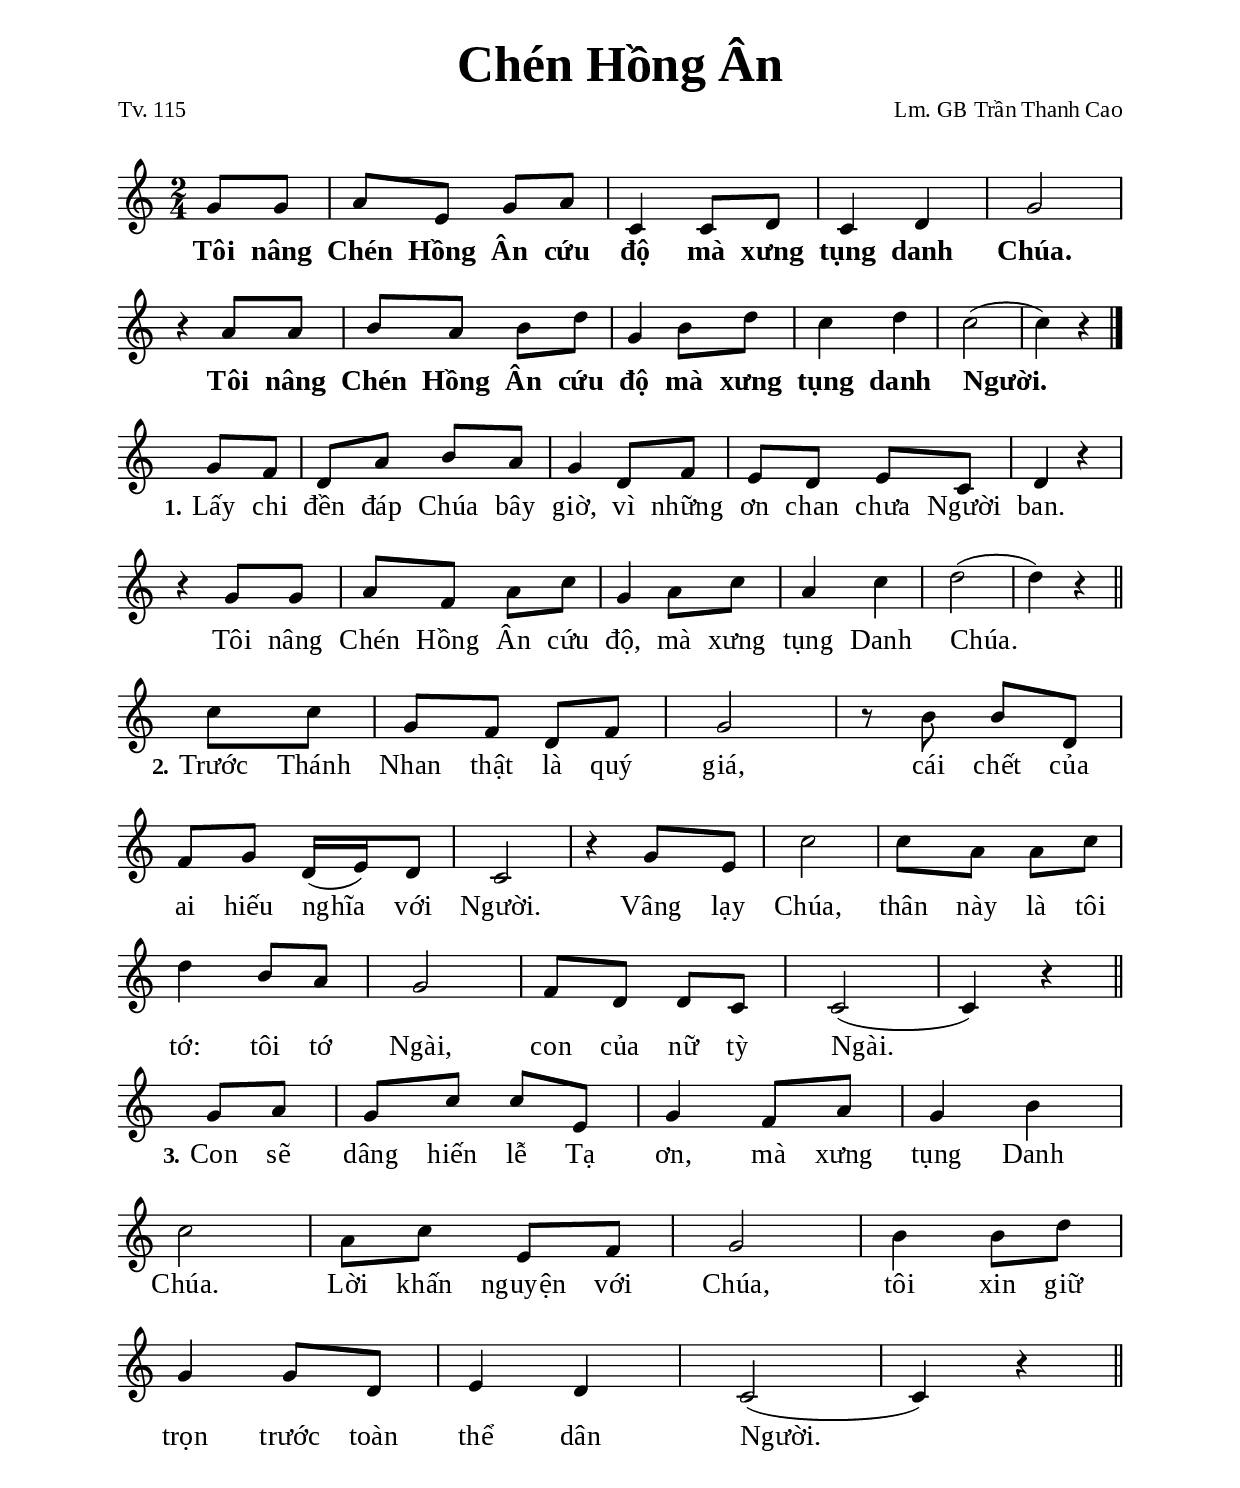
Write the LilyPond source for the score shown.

% Cài đặt chung
\version "2.22.1"
\include "english.ly"

\header {
  title = \markup { \fontsize #3 "Chén Hồng Ân" }
  poet = "Tv. 115"
  composer = "Lm. GB Trần Thanh Cao"
  arranger = " "
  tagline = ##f
}

% Nhạc điệp khúc
nhacDiepKhuc = \relative c'' {
  \partial 4 g8 g |
  a e g a |
  c,4 c8 d |
  c4 d |
  g2 |
  r4 a8 a |
  b a b d |
  g,4 b8 d |
  c4 d |
  c2 ( |
  c4) r \bar "|."
}

% Nhạc phiên khúc
nhacPhienKhucMot = \relative c'' {
  \partial 4 g8 f |
  d a' b a |
  g4 d8 f |
  e d e c |
  d4 r |
  r g8 g |
  a f a c |
  g4 a8 c |
  a4 c |
  d2 ( |
  d4) r \bar "||"
}

nhacPhienKhucHai = \relative c'' {
  \partial 4 c8 c |
  g f d f |
  g2 |
  r8 b b d, |
  f g d16 (e) d8 |
  c2 |
  r4 g'8 e |
  c'2 |
  c8 a a c |
  d4 b8 a |
  g2 |
  f8 d d c |
  c2 ( |
  c4) r \bar "||"
}

nhacPhienKhucBa = \relative c'' {
  \partial 4 g8 a |
  g c c e, |
  g4 f8 a |
  g4 b |
  c2 |
  a8 c e, f |
  g2 |
  b4 b8 d |
  g,4 g8 d |
  e4 d |
  c2 ( |
  c4) r \bar "||"
}

% Lời điệp khúc
loiDiepKhuc = \lyricmode {
  Tôi nâng Chén Hồng Ân cứu độ mà xưng tụng danh Chúa.
  Tôi nâng Chén Hồng Ân  cứu độ mà xưng tụng danh Người.
}

% Lời phiên khúc
loiPhienKhucMot = \lyricmode {
  \set stanza = #"1."
  Lấy chi đền đáp Chúa bây giờ,
  vì những ơn chan chưa Người ban.
  Tôi nâng Chén Hồng Ân cứu độ, mà xưng tụng Danh Chúa.
}

loiPhienKhucHai = \lyricmode {
  \set stanza = #"2."
  Trước Thánh Nhan thật là quý giá,
  cái chết của ai hiếu nghĩa với Người.
  Vâng lạy Chúa, thân này là tôi tớ:
  tôi tớ Ngài, con của nữ tỳ Ngài.
}

loiPhienKhucBa = \lyricmode {
  \set stanza = #"3."
  Con sẽ dâng hiến lễ Tạ ơn, mà xưng tụng Danh Chúa.
  Lời khấn nguyện với Chúa,
  tôi xin giữ trọn trước toàn thể dân Người.
}


% Dàn trang
\paper {
  #(set-paper-size "a4")
  top-margin = 20\mm
  bottom-margin = 10\mm
  left-margin = 20\mm
  right-margin = 20\mm
  indent = #0
  #(define fonts
    (make-pango-font-tree
      "Liberation Serif"
      "Liberation Serif"
      "Liberation Serif"
      (/ 20 20)))
  page-count = #1
  system-system-spacing = #'((basic-distance . 12.5))
  score-system-spacing = #'((basic-distance . 12.5))
}

% Thiết lập tông và nhịp
TongNhip = { \key c \major \time 2/4 }

\score {
  \new ChoirStaff <<
    \new Staff = diepKhuc \with {
        \consists "Merge_rests_engraver"
        %\magnifyStaff #(magstep +1)
      }
      <<
      \new Voice = beSop {
        \TongNhip \stemNeutral \nhacDiepKhuc
      }
    >>
    \new Lyrics \lyricsto beSop \loiDiepKhuc
  >>
  \layout {
    \override Lyrics.LyricText.font-series = #'bold
    \override Lyrics.LyricText.font-size = #+2
    \override Lyrics.LyricSpace.minimum-distance = #1.5
    \override Score.BarNumber.break-visibility = ##(#f #f #f)
    \override Score.SpacingSpanner.uniform-stretching = ##t
  }
}

\score {
  \new ChoirStaff <<
    \new Staff = phienKhuc \with {
        %\magnifyStaff #(magstep +1)
      }
      <<
      \new Voice = beSop {
        \key c \major \time 2/4 \nhacPhienKhucMot
      }
    >>
    \new Lyrics \lyricsto beSop \loiPhienKhucMot
  >>
  \layout {
    \override Staff.TimeSignature.transparent = ##t
    \override Lyrics.LyricText.font-size = #+2
    \override Lyrics.LyricSpace.minimum-distance = #1.5
    \override Score.BarNumber.break-visibility = ##(#f #f #f)
    \override Score.SpacingSpanner.uniform-stretching = ##t
  } 
}

\score {
  \new ChoirStaff <<
    \new Staff = phienKhuc \with {
        %\magnifyStaff #(magstep +1)
      }
      <<
      \new Voice = beSop {
        \key c \major \time 2/4 \nhacPhienKhucHai
      }
    >>
    \new Lyrics \lyricsto beSop \loiPhienKhucHai
  >>
  \layout {
    \override Staff.TimeSignature.transparent = ##t
    \override Lyrics.LyricText.font-size = #+2
    \override Lyrics.LyricSpace.minimum-distance = #2.7
    \override Score.BarNumber.break-visibility = ##(#f #f #f)
    \override Score.SpacingSpanner.uniform-stretching = ##t
  } 
}

\score {
  \new ChoirStaff <<
    \new Staff = phienKhuc \with {
        %\magnifyStaff #(magstep +1)
      }
      <<
      \new Voice = beSop {
        \key c \major \time 2/4 \nhacPhienKhucBa
      }
    >>
    \new Lyrics \lyricsto beSop \loiPhienKhucBa
  >>
  \layout {
    \override Staff.TimeSignature.transparent = ##t
    \override Lyrics.LyricText.font-size = #+2
    \override Lyrics.LyricSpace.minimum-distance = #2.7
    \override Score.BarNumber.break-visibility = ##(#f #f #f)
    \override Score.SpacingSpanner.uniform-stretching = ##t
  } 
}
